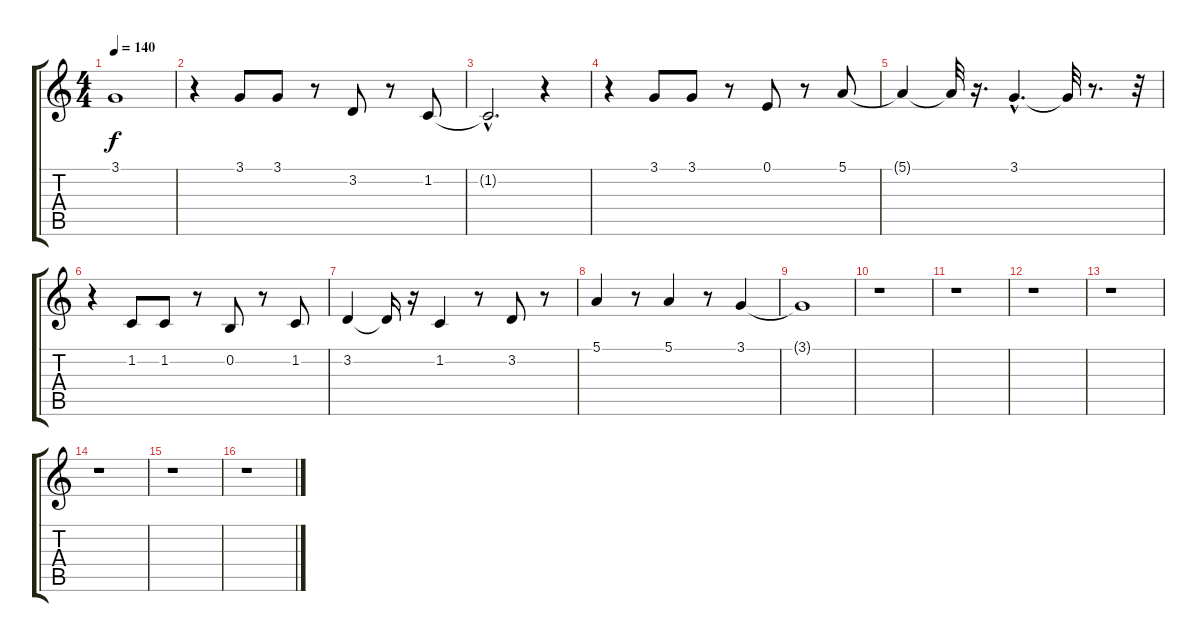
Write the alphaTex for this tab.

\track "" {instrument trumpet}
\staff {score tabs}
\tuning (E4 B3 G3 D3 A2 E2) {hide}
\ts (4 4)
\tempo 140
\clef g2
\ks c
3.1{t}.1{dy f} |
r.4 3.1.8 3.1.8 r.8 3.2.8 r.8 1.2.8 |
1.2{hac t}.2{d} r.4 |
r.4 3.1.8 3.1.8 r.8 0.1.8 r.8 5.1.8 |
5.1{t}.4 5.1{t}.32 r.16{d} 3.1{hac}.4{d} 3.1{t}.32 r.8{d} r.32 |
r.4 1.2.8 1.2.8 r.8 0.2.8 r.8 1.2.8 |
3.2.4 3.2{t}.16 r.16 1.2.4 r.8 3.2.8 r.8 |
5.1.4 r.8 5.1.4 r.8 3.1.4 |
3.1{t}.1 |
r.1 |
r.1 |
r.1 |
r.1 |
r.1 |
r.1 |
r.1
